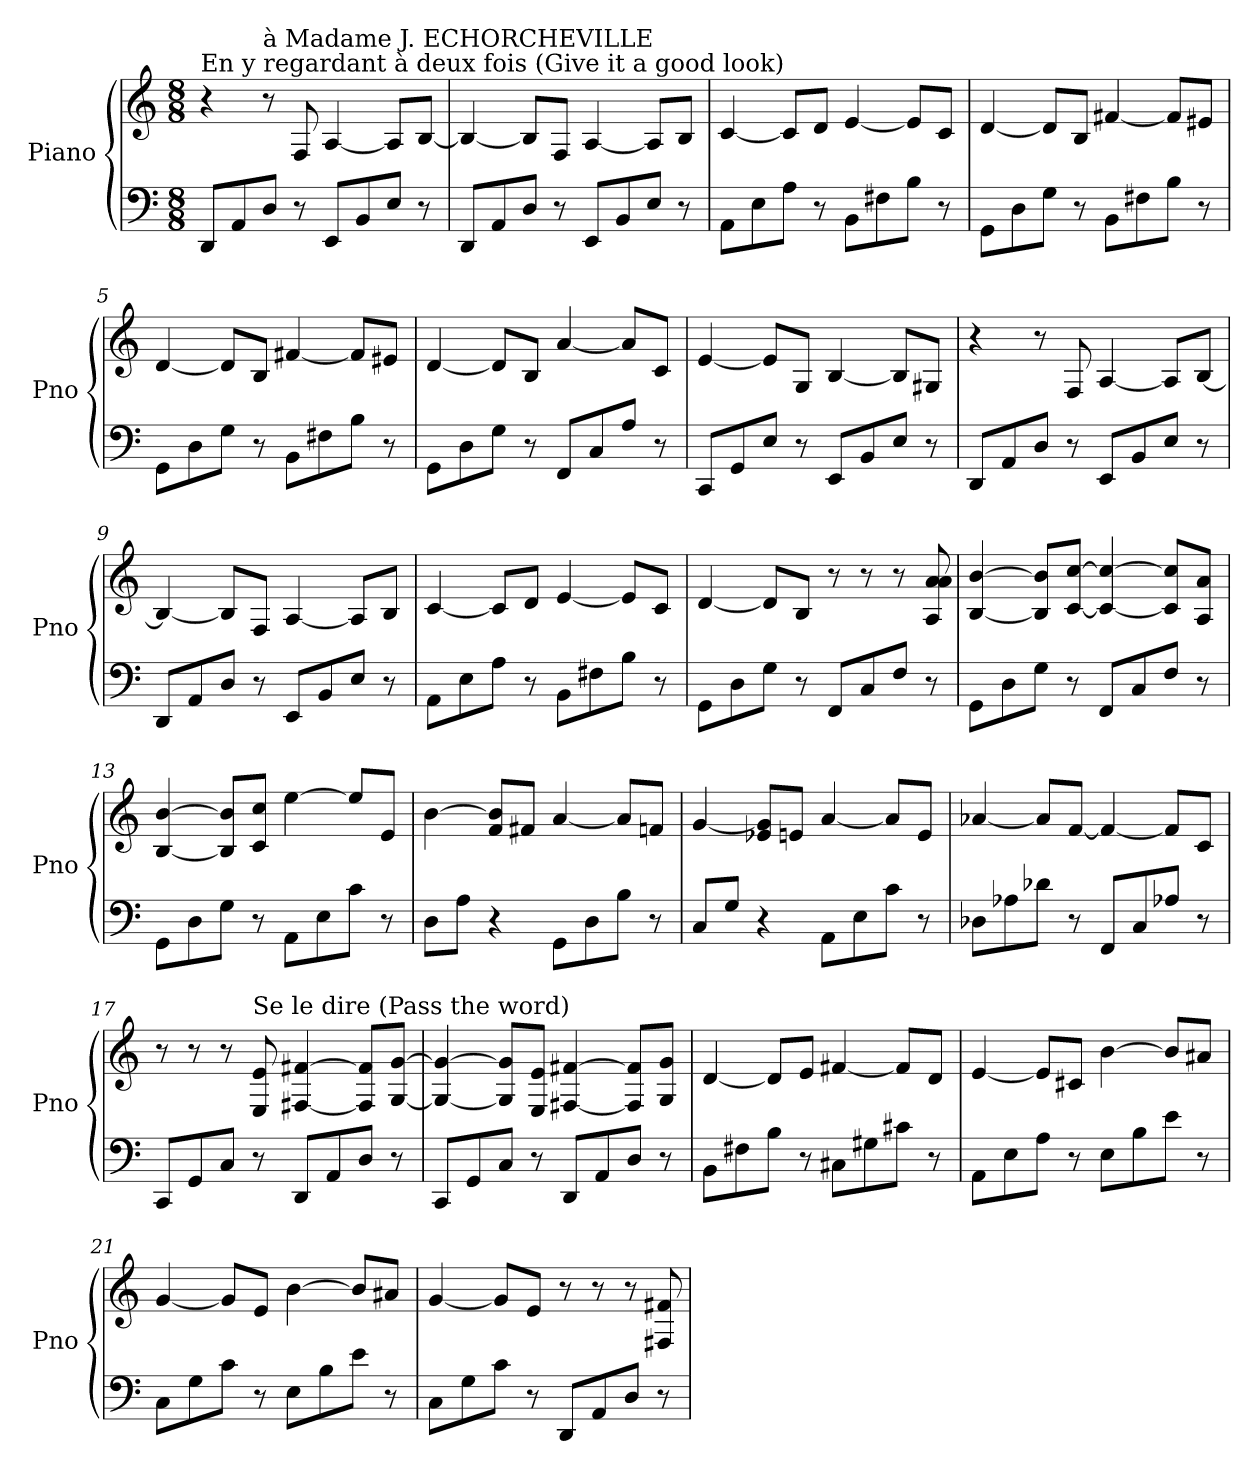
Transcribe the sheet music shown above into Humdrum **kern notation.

**kern	**kern
*part1	*part1
*staff2	*staff1
*I"Piano	*
*I'Pno	*
*clefF4	*clefG2
*k[]	*k[]
*C:	*C:
*M8/8	*M8/8
=1	=1
!	!LO:TX:a:t=En y regardant à deux fois (Give it a good look)
8DD/L	4r
8AA/	.
!	!LO:TX:a:t=à Madame J. ECHORCHEVILLE
8D/J	8r
8r	8F/
8EE/L	[4A/
8BB/	.
8E/J	8A/L]
8r	[8B/J
=2	=2
8DD/L	4B/_
8AA/	.
8D/J	8B/L]
8r	8F/J
8EE/L	[4A/
8BB/	.
8E/J	8A/L]
8r	8B/J
=3	=3
8AA\L	[4c/
8E\	.
8A\J	8c/L]
8r	8d/J
8BB\L	[4e/
8F#X\	.
8B\J	8e/L]
8r	8c/J
=4	=4
8GG\L	[4d/
8D\	.
8G\J	8d/L]
8r	8B/J
8BB\L	[4f#X/
8F#X\	.
8B\J	8f#/L]
8r	8e#X/J
=5	=5
8GG\L	[4d/
8D\	.
8G\J	8d/L]
8r	8B/J
8BB\L	[4f#X/
8F#X\	.
8B\J	8f#/L]
8r	8e#X/J
!!LO:LB:g=z
=6	=6
8GG\L	[4d/
8D\	.
8G\J	8d/L]
8r	8B/J
8FF/L	[4a/
8C/	.
8A/J	8a/L]
8r	8c/J
=7	=7
8CC/L	[4e/
8GG/	.
8E/J	8e/L]
8r	8G/J
8EE/L	[4B/
8BB/	.
8E/J	8B/L]
8r	8G#X/J
=8	=8
8DD/L	4r
8AA/	.
8D/J	8r
8r	8F/
8EE/L	[4A/
8BB/	.
8E/J	8A/L]
8r	[8B/J
=9	=9
8DD/L	4B/_
8AA/	.
8D/J	8B/L]
8r	8F/J
8EE/L	[4A/
8BB/	.
8E/J	8A/L]
8r	8B/J
=10	=10
8AA\L	[4c/
8E\	.
8A\J	8c/L]
8r	8d/J
8BB\L	[4e/
8F#X\	.
8B\J	8e/L]
8r	8c/J
!!LO:LB:g=z
=11	=11
8GG\L	[4d/
8D\	.
8G\J	8d/L]
8r	8B/J
8FF/L	8r
8C/	8r
8F/J	8r
8r	8A/ 8a/ 8a/
=12	=12
8GG\L	[4B/ [4b/
8D\	.
8G\J	8B/] 8b/]L
8r	[8c/ [8cc/J
8FF/L	4c/_ 4cc/_
8C/	.
8F/J	8c/] 8cc/]L
8r	8A/ 8a/J
=13	=13
8GG\L	[4B/ [4b/
8D\	.
8G\J	8B/] 8b/]L
8r	8c/ 8cc/J
8AA\L	[4ee\
8E\	.
8c\J	8ee/L]
8r	8e/J
=14	=14
8D\L	[4b\
8A\J	.
4r	8f/ 8b/]L
.	8f#X/J
8GG\L	[4a/
8D\	.
8B\J	8a/L]
8r	8fn/J
=15	=15
8C/L	[4g/
8G/J	.
4r	8e-X/ 8g/]L
.	8en/J
8AA\L	[4a/
8E\	.
8c\J	8a/L]
8r	8e/J
!!LO:LB:g=z
=16	=16
8D-X\L	[4a-X/
8A-X\	.
8d-X\J	8a-/L]
8r	[8f/J
8FF/L	4f/_
8C/	.
8A-X/J	8f/L]
8r	8c/J
=17	=17
8CC/L	8r
8GG/	8r
8C/J	8r
!	!LO:TX:a:t=Se le dire (Pass the word)
8r	8E/ 8e/
8DD/L	[4F#X/ [4f#X/
8AA/	.
8D/J	8F#/] 8f#/]L
8r	[8G/ [8g/J
=18	=18
8CC/L	4G/_ 4g/_
8GG/	.
8C/J	8G/] 8g/]L
8r	8E/ 8e/J
8DD/L	[4F#X/ [4f#X/
8AA/	.
8D/J	8F#/] 8f#/]L
8r	8G/ 8g/J
=19	=19
8BB\L	[4d/
8F#X\	.
8B\J	8d/L]
8r	8e/J
8C#X\L	[4f#X/
8G#X\	.
8c#X\J	8f#/L]
8r	8d/J
=20	=20
8AA\L	[4e/
8E\	.
8A\J	8e/L]
8r	8c#X/J
8E\L	[4b\
8B\	.
8e\J	8b/L]
8r	8a#X/J
!!LO:LB:g=z
=21	=21
8C\L	[4g/
8G\	.
8c\J	8g/L]
8r	8e/J
8E\L	[4b\
8B\	.
8e\J	8b/L]
8r	8a#X/J
=22	=22
8C\L	[4g/
8G\	.
8c\J	8g/L]
8r	8e/J
8DD/L	8r
8AA/	8r
8D/J	8r
8r	8F#X/ 8f#X/
=	=
*-	*-
